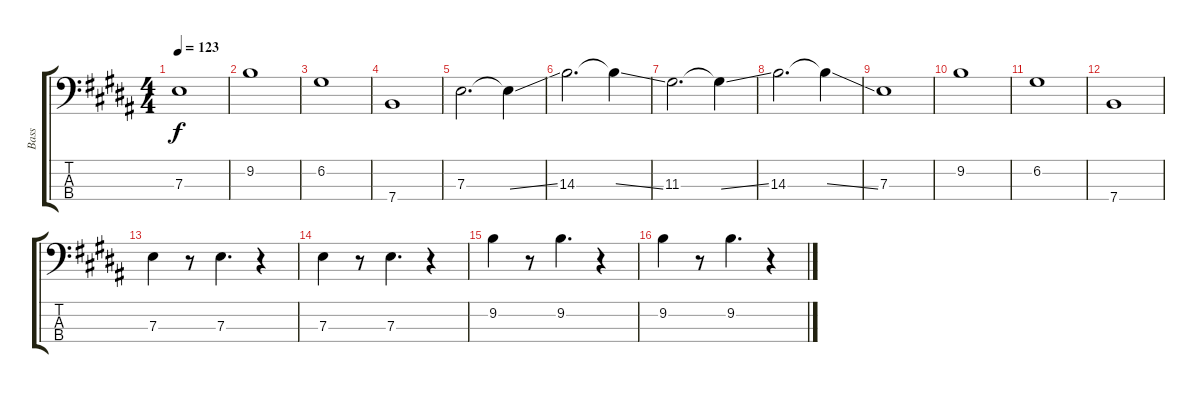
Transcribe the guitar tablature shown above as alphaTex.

\track ("Bass" "Bass") {instrument electricbassfinger}
\staff {score tabs}
\tuning (G2 D2 A1 E1) {hide}
\ts (4 4)
\tempo 123
\clef f4
\ks g#minor
7.3.1{dy f} |
9.2.1 |
6.2.1 |
7.4.1 |
7.3.2{d} 7.3{ss t}.4 |
14.3.2{d} 14.3{ss t}.4 |
11.3.2{d} 11.3{ss t}.4 |
14.3.2{d} 14.3{ss t}.4 |
7.3.1 |
9.2.1 |
6.2.1 |
7.4.1 |
7.3.4 r.8 7.3.4{d} r.4 |
7.3.4 r.8 7.3.4{d} r.4 |
9.2.4 r.8 9.2.4{d} r.4 |
9.2.4 r.8 9.2.4{d} r.4
